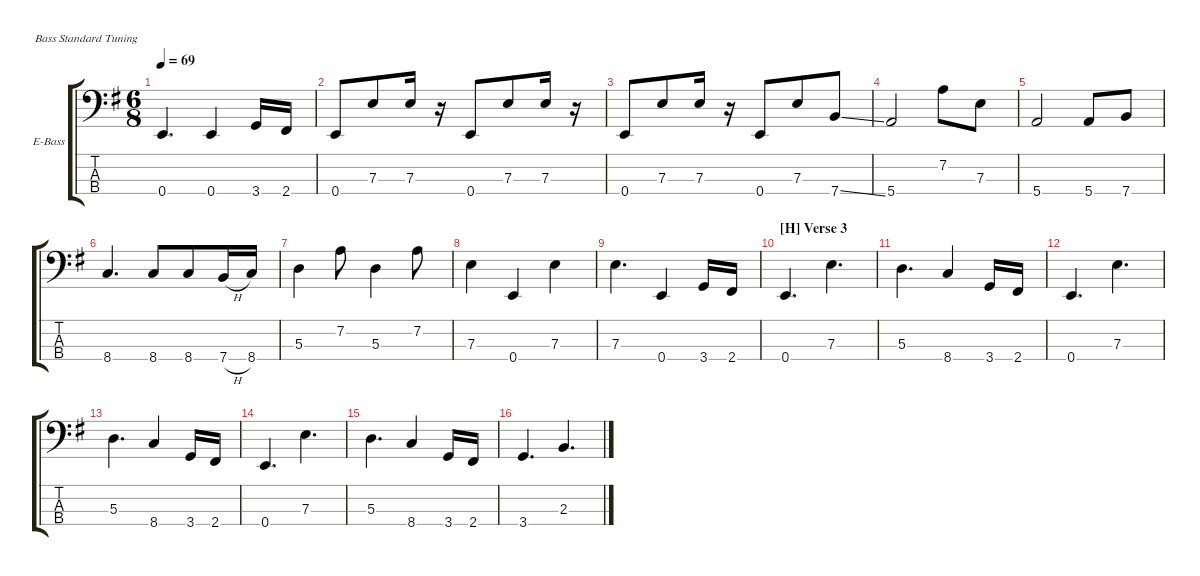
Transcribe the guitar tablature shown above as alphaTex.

\hideDynamics
\bracketExtendMode groupsimilarinstruments
\firstSystemTrackNameOrientation horizontal
\otherSystemsTrackNameOrientation horizontal
\track ("E-Bass" "E-Bass") {multiBarRest instrument fretlessbass}
\staff {score tabs}
\tuning (G2 D2 A1 E1)
\ts (6 8)
\tempo 69
\clef f4
\ks g
0.4.4{d dy f} 0.4.4 3.4.16 2.4.16 |
0.4.8 7.3.8 7.3.16 r.16 0.4.8 7.3.8 7.3.16 r.16 |
0.4.8 7.3.8 7.3.16 r.16 0.4.8 7.3.8 7.4{ss}.8 |
5.4.2 7.2.8 7.3.8 |
5.4.2 5.4.8 7.4.8 |
8.4.4{d} 8.4.8 8.4.8 7.4{h}.16 8.4.16 |
5.3.4 7.2.8 5.3.4 7.2.8 |
7.3.4 0.4.4 7.3.4 |
7.3.4{d} 0.4.4 3.4.16 2.4.16 |
\section ("H" "Verse 3")
0.4.4{d} 7.3.4{d} |
5.3.4{d} 8.4.4 3.4.16 2.4.16 |
0.4.4{d} 7.3.4{d} |
5.3.4{d} 8.4.4 3.4.16 2.4.16 |
0.4.4{d} 7.3.4{d} |
5.3.4{d} 8.4.4 3.4.16 2.4.16 |
3.4.4{d} 2.3.4{d}
